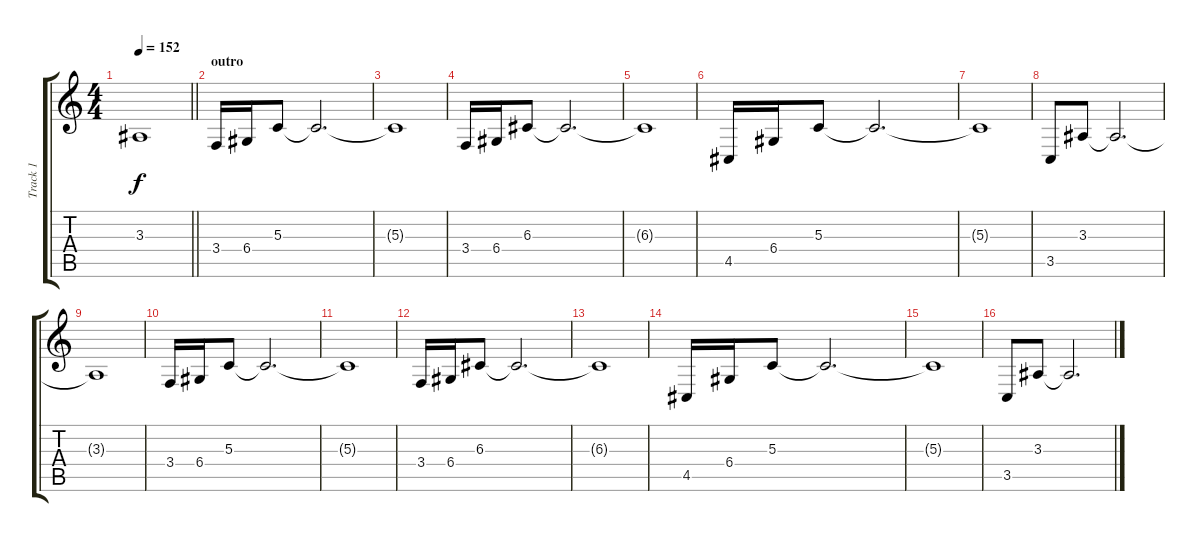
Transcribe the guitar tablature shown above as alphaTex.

\track ("Track 1" "Track 1") {instrument pad2warm}
\staff {score tabs}
\tuning (E4 B3 G3 D3 A2 E2) {hide}
\ts (4 4)
\tempo 152
\clef g2
\barLineRight lightlight
\ks c
3.3{t}.1{dy f} |
\section ("" "outro")
3.4.16 6.4.16 5.3.8 5.3{t}.2{d} |
5.3{t}.1 |
3.4.16 6.4.16 6.3.8 6.3{t}.2{d} |
6.3{t}.1 |
4.5.16 6.4.16 5.3.8 5.3{t}.2{d} |
5.3{t}.1 |
3.5.8 3.3.8 3.3{t}.2{d} |
3.3{t}.1 |
3.4.16 6.4.16 5.3.8 5.3{t}.2{d} |
5.3{t}.1 |
3.4.16 6.4.16 6.3.8 6.3{t}.2{d} |
6.3{t}.1 |
4.5.16 6.4.16 5.3.8 5.3{t}.2{d} |
5.3{t}.1 |
3.5.8 3.3.8 3.3{t}.2{d}
